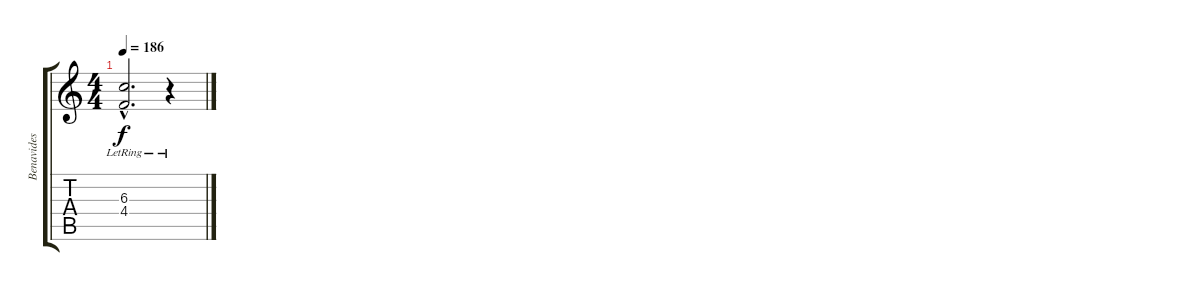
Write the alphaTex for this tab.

\track ("Benavides" "Benavides") {instrument overdrivenguitar}
\staff {score tabs}
\tuning (Eb4 Bb3 Gb3 Db3 Ab2 Eb2) {hide}
\ts (4 4)
\tempo 186
\clef g2
\ks c
(6.3{hac lr} 4.4{hac lr}).2{d dy f} r.4
